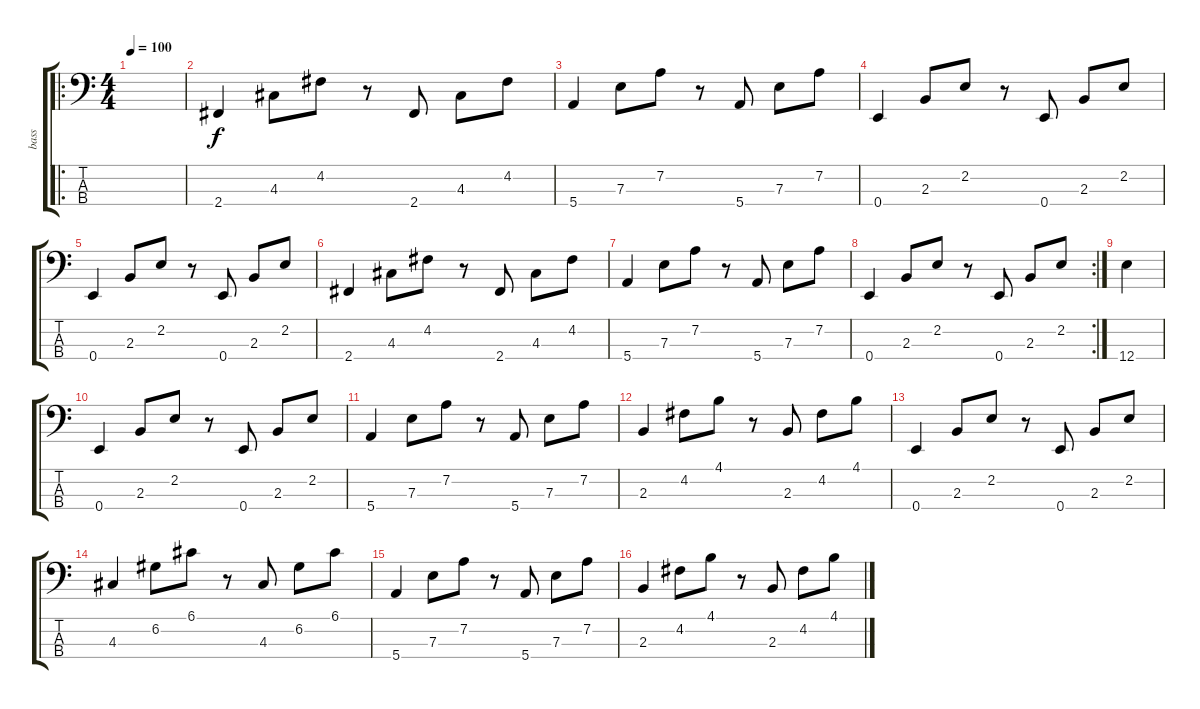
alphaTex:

\track ("bass" "bass") {instrument electricbassfinger}
\staff {score tabs}
\tuning (G2 D2 A1 E1) {hide}
\ro
\ts (4 4)
\tempo 100
\clef f4
\ks c
|
2.4.4 4.3.8 4.2.8 r.8 2.4.8 4.3.8 4.2.8 |
5.4.4 7.3.8 7.2.8 r.8 5.4.8 7.3.8 7.2.8 |
0.4.4 2.3.8 2.2.8 r.8 0.4.8 2.3.8 2.2.8 |
0.4.4 2.3.8 2.2.8 r.8 0.4.8 2.3.8 2.2.8 |
2.4.4 4.3.8 4.2.8 r.8 2.4.8 4.3.8 4.2.8 |
5.4.4 7.3.8 7.2.8 r.8 5.4.8 7.3.8 7.2.8 |
\rc 2
0.4.4 2.3.8 2.2.8 r.8 0.4.8 2.3.8 2.2.8 |
12.4.4 |
0.4.4 2.3.8 2.2.8 r.8 0.4.8 2.3.8 2.2.8 |
5.4.4 7.3.8 7.2.8 r.8 5.4.8 7.3.8 7.2.8 |
2.3.4 4.2.8 4.1.8 r.8 2.3.8 4.2.8 4.1.8 |
0.4.4 2.3.8 2.2.8 r.8 0.4.8 2.3.8 2.2.8 |
4.3.4 6.2.8 6.1.8 r.8 4.3.8 6.2.8 6.1.8 |
5.4.4 7.3.8 7.2.8 r.8 5.4.8 7.3.8 7.2.8 |
2.3.4 4.2.8 4.1.8 r.8 2.3.8 4.2.8 4.1.8
